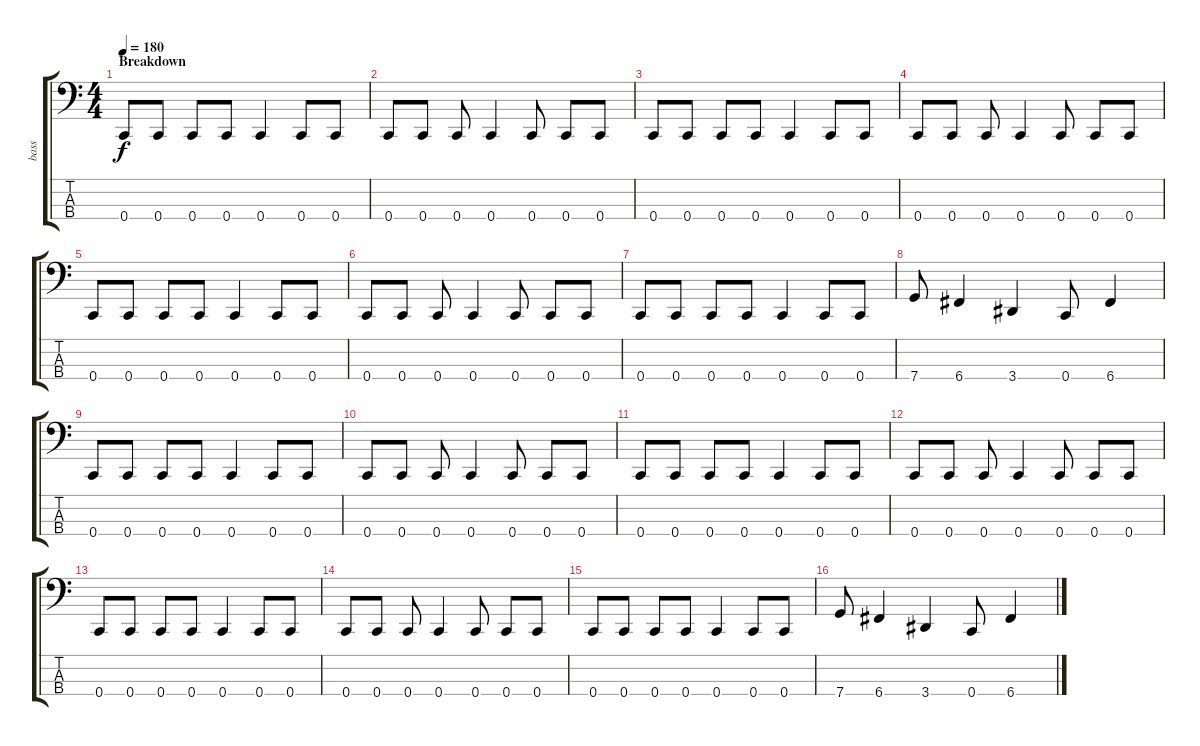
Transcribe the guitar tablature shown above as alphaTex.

\track ("bass" "bass") {instrument electricbasspick}
\staff {score tabs}
\tuning (F2 C2 G1 C1) {hide}
\ts (4 4)
\section ("" "Breakdown")
\tempo 180
\clef f4
\ks c
0.4.8{dy f} 0.4.8 0.4.8 0.4.8 0.4.4 0.4.8 0.4.8 |
0.4.8 0.4.8 0.4.8 0.4.4 0.4.8 0.4.8 0.4.8 |
0.4.8 0.4.8 0.4.8 0.4.8 0.4.4 0.4.8 0.4.8 |
0.4.8 0.4.8 0.4.8 0.4.4 0.4.8 0.4.8 0.4.8 |
0.4.8 0.4.8 0.4.8 0.4.8 0.4.4 0.4.8 0.4.8 |
0.4.8 0.4.8 0.4.8 0.4.4 0.4.8 0.4.8 0.4.8 |
0.4.8 0.4.8 0.4.8 0.4.8 0.4.4 0.4.8 0.4.8 |
7.4.8 6.4.4 3.4.4 0.4.8 6.4.4 |
0.4.8 0.4.8 0.4.8 0.4.8 0.4.4 0.4.8 0.4.8 |
0.4.8 0.4.8 0.4.8 0.4.4 0.4.8 0.4.8 0.4.8 |
0.4.8 0.4.8 0.4.8 0.4.8 0.4.4 0.4.8 0.4.8 |
0.4.8 0.4.8 0.4.8 0.4.4 0.4.8 0.4.8 0.4.8 |
0.4.8 0.4.8 0.4.8 0.4.8 0.4.4 0.4.8 0.4.8 |
0.4.8 0.4.8 0.4.8 0.4.4 0.4.8 0.4.8 0.4.8 |
0.4.8 0.4.8 0.4.8 0.4.8 0.4.4 0.4.8 0.4.8 |
7.4.8 6.4.4 3.4.4 0.4.8 6.4.4
